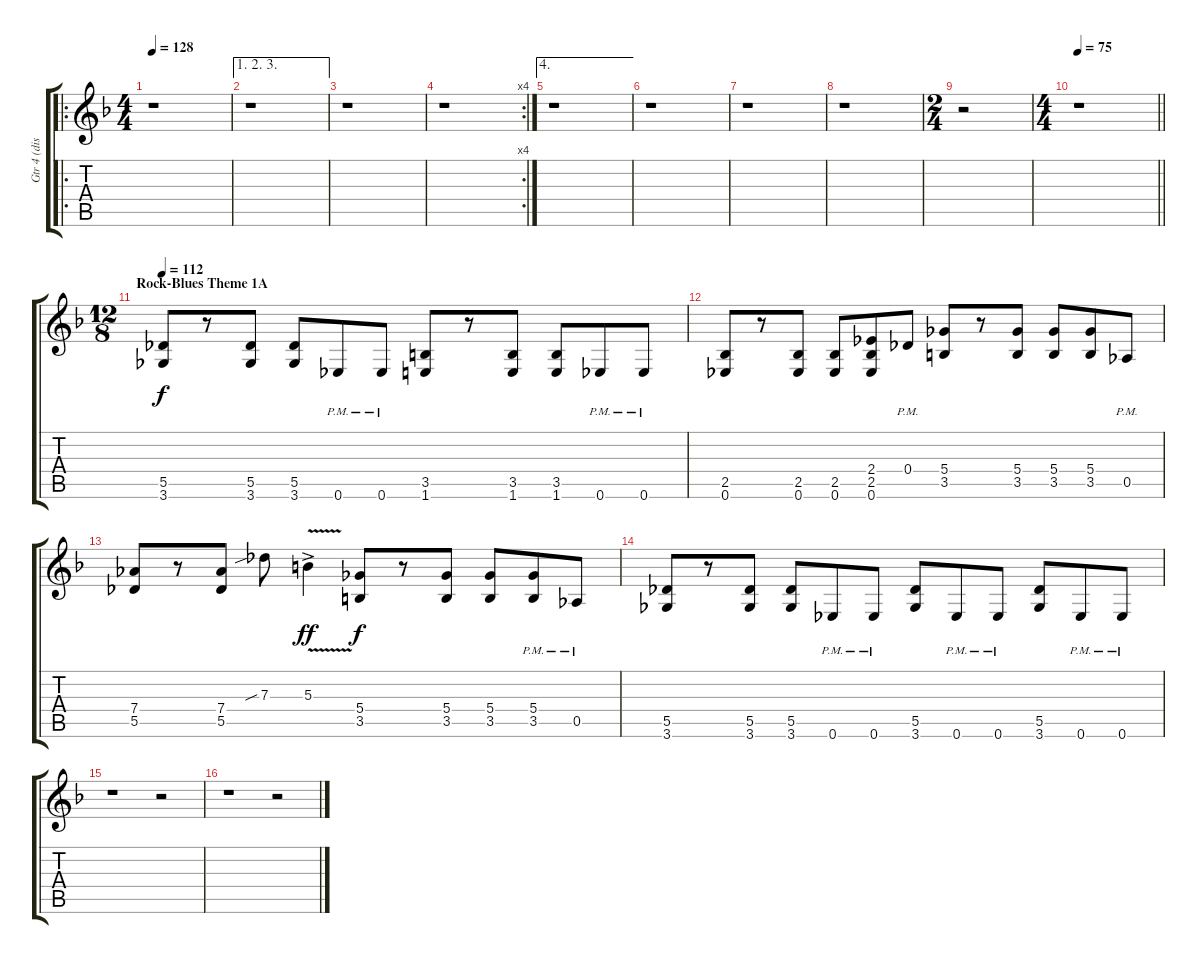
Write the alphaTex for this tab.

\track ("Gtr 4 (dist.)" "Gtr 4 (dis") {instrument distortionguitar}
\staff {score tabs}
\tuning (Eb4 Bb3 Gb3 Db3 Ab2 Eb2) {hide}
\ro
\ts (4 4)
\tempo 128
\clef g2
\ks f
r.1{dy mf} |
\ae (1 2 3)
r.1 |
r.1 |
\rc 4
r.1 |
\ae 4
r.1 |
r.1 |
r.1 |
r.1 |
\ts (2 4)
r.2 |
\ts (4 4)
\tempo 75
\barLineRight lightlight
r.1 |
\ts (12 8)
\section ("" "Rock-Blues Theme 1A")
\tempo 112
(5.5 3.6).8{dy f} r.8 (5.5 3.6).8 (5.5 3.6).8 0.6{pm}.8 0.6{pm}.8 (3.5 1.6).8 r.8 (3.5 1.6).8 (3.5 1.6).8 0.6{pm}.8 0.6{pm}.8 |
(2.5 0.6).8 r.8 (2.5 0.6).8 (2.5 0.6).8 (2.4 2.5 0.6).8 0.4{pm}.8 (5.4 3.5).8 r.8 (5.4 3.5).8 (5.4 3.5).8 (5.4 3.5).8 0.5{pm}.8 |
(7.4 5.5).8 r.8 (7.4 5.5).8 7.3{sib}.8 5.3{v ac}.4{dy ff} (5.4 3.5).8{dy f} r.8 (5.4 3.5).8 (5.4 3.5).8 (5.4{pm} 3.5{pm}).8 0.5{pm}.8 |
(5.5 3.6).8 r.8 (5.5 3.6).8 (5.5 3.6).8 0.6{pm}.8 0.6{pm}.8 (5.5 3.6).8 0.6{pm}.8 0.6{pm}.8 (5.5 3.6).8 0.6{pm}.8 0.6{pm}.8 |
r.1 r.2 |
r.1 r.2
